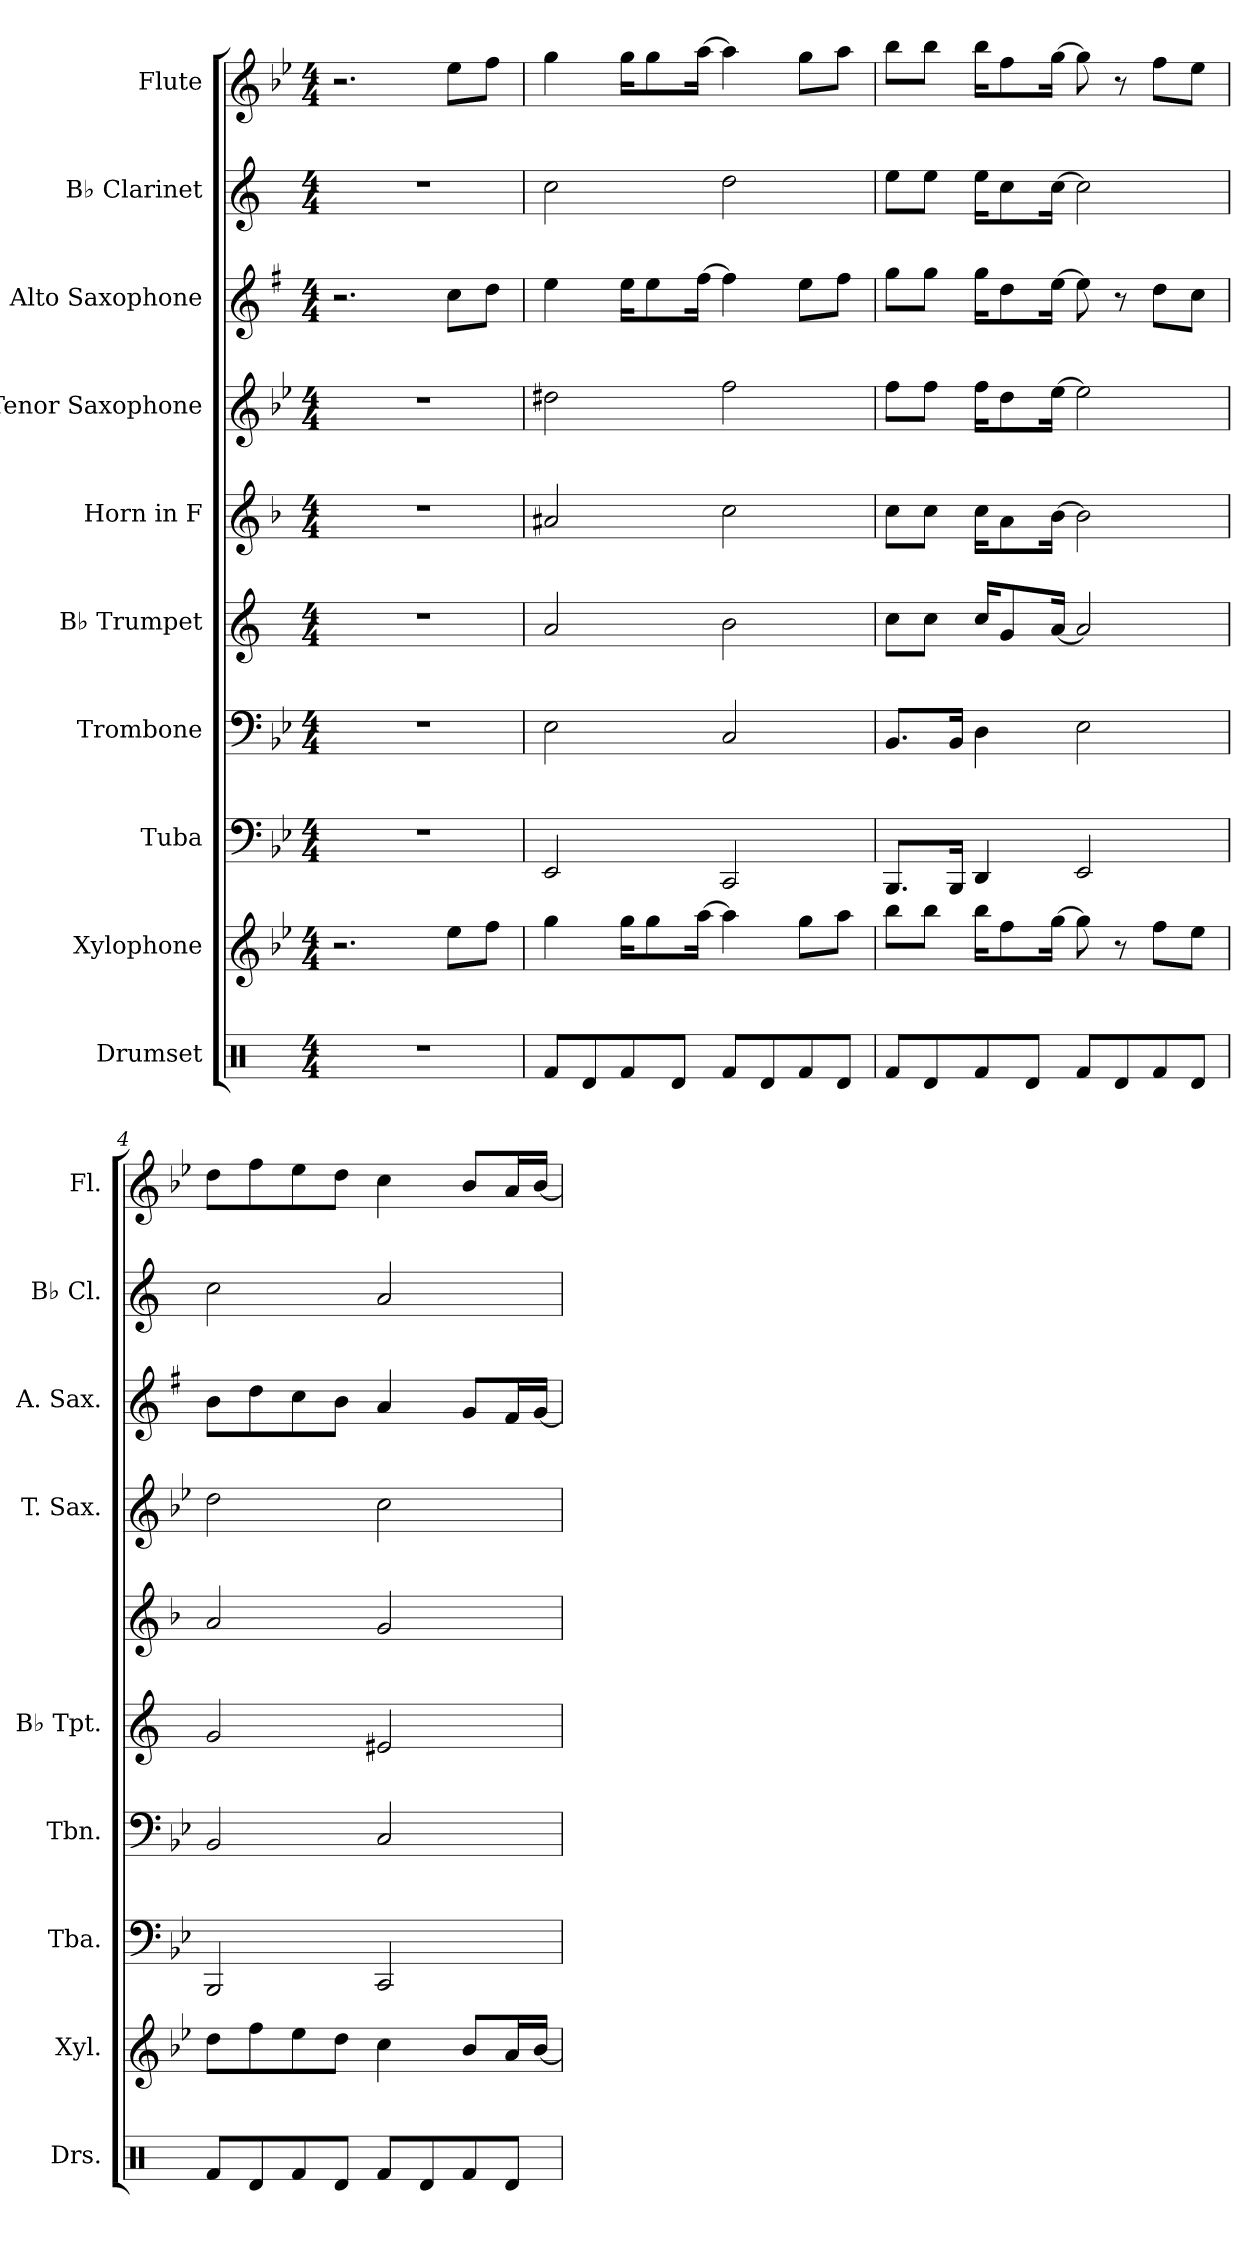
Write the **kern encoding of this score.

**kern	**kern	**kern	**kern	**kern	**kern	**kern	**kern	**kern	**kern
*part10	*part9	*part8	*part7	*part6	*part5	*part4	*part3	*part2	*part1
*staff10	*staff9	*staff8	*staff7	*staff6	*staff5	*staff4	*staff3	*staff2	*staff1
*I"Drumset	*I"Xylophone	*I"Tuba	*I"Trombone	*I"B♭ Trumpet	*I"Horn in F	*I"Tenor Saxophone	*I"Alto Saxophone	*I"B♭ Clarinet	*I"Flute
*I'Drs.	*I'Xyl.	*I'Tba.	*I'Tbn.	*I'B♭ Tpt.	*	*I'T. Sax.	*I'A. Sax.	*I'B♭ Cl.	*I'Fl.
*clefX	*clefG2	*clefF4	*clefF4	*clefG2	*clefG2	*clefG2	*clefG2	*clefG2	*clefG2
*	*ITrd-7c-12	*	*	*ITrd1c2	*ITrd4c7	*ITrd8c14	*ITrd5c9	*ITrd1c2	*
*k[]	*k[b-e-]	*k[b-e-]	*k[b-e-]	*k[b-e-]	*k[b-e-]	*k[b-e-]	*k[b-e-]	*k[b-e-]	*k[b-e-]
*M4/4	*M4/4	*M4/4	*M4/4	*M4/4	*M4/4	*M4/4	*M4/4	*M4/4	*M4/4
*MM92	*MM92	*MM92	*MM92	*MM92	*MM92	*MM92	*MM92	*MM92	*MM92
=1	=1	=1	=1	=1	=1	=1	=1	=1	=1
1r	2.r	1r	1r	1r	1r	1r	2.r	1r	2.r
.	8eee-\L	.	.	.	.	.	8e-\L	.	8ee-\L
.	8fff\J	.	.	.	.	.	8f\J	.	8ff\J
=2	=2	=2	=2	=2	=2	=2	=2	=2	=2
8Rf/L	4ggg\	2EE-/	2E-\	2g/	2d#X/	2d#X\	4g\	2b-\	4gg\
8Rd/	.	.	.	.	.	.	.	.	.
8Rf/	16ggg\KL	.	.	.	.	.	16g\KL	.	16gg\KL
.	8ggg\	.	.	.	.	.	8g\	.	8gg\
8Rd/J	.	.	.	.	.	.	.	.	.
.	[16aaa\Jk	.	.	.	.	.	[16a\Jk	.	[16aa\Jk
8Rf/L	4aaa\]	2CC/	2C/	2a\	2f\	2f\	4a\]	2cc\	4aa\]
8Rd/	.	.	.	.	.	.	.	.	.
8Rf/	8ggg\L	.	.	.	.	.	8g\L	.	8gg\L
8Rd/J	8aaa\J	.	.	.	.	.	8a\J	.	8aa\J
=3	=3	=3	=3	=3	=3	=3	=3	=3	=3
8Rf/L	8bbb-\L	8.BBB-/L	8.BB-/L	8b-\L	8f\L	8f\L	8b-\L	8dd\L	8bb-\L
8Rd/	8bbb-\J	.	.	8b-\J	8f\J	8f\J	8b-\J	8dd\J	8bb-\J
.	.	16BBB-/Jk	16BB-/Jk	.	.	.	.	.	.
8Rf/	16bbb-\KL	4DD/	4D\	16b-/KL	16f\KL	16f\KL	16b-\KL	16dd\KL	16bb-\KL
.	8fff\	.	.	8f/	8d\	8d\	8f\	8b-\	8ff\
8Rd/J	.	.	.	.	.	.	.	.	.
.	[16ggg\Jk	.	.	[16g/Jk	[16e-\Jk	[16e-\Jk	[16g\Jk	[16b-\Jk	[16gg\Jk
8Rf/L	8ggg\]	2EE-/	2E-\	2g/]	2e-\]	2e-\]	8g\]	2b-\]	8gg\]
8Rd/	8r	.	.	.	.	.	8r	.	8r
8Rf/	8fff\L	.	.	.	.	.	8f\L	.	8ff\L
8Rd/J	8eee-\J	.	.	.	.	.	8e-\J	.	8ee-\J
=4	=4	=4	=4	=4	=4	=4	=4	=4	=4
8Rf/L	8ddd\L	2BBB-/	2BB-/	2f/	2d/	2d\	8d\L	2b-\	8dd\L
8Rd/	8fff\	.	.	.	.	.	8f\	.	8ff\
8Rf/	8eee-\	.	.	.	.	.	8e-\	.	8ee-\
8Rd/J	8ddd\J	.	.	.	.	.	8d\J	.	8dd\J
8Rf/L	4ccc\	2CC/	2C/	2d#X/	2c/	2c\	4c/	2g/	4cc\
8Rd/	.	.	.	.	.	.	.	.	.
8Rf/	8bb-/L	.	.	.	.	.	8B-/L	.	8b-/L
8Rd/J	16aa/L	.	.	.	.	.	16A/L	.	16a/L
.	[16bb-/JJ	.	.	.	.	.	[16B-/JJ	.	[16b-/JJ
=	=	=	=	=	=	=	=	=	=
*-	*-	*-	*-	*-	*-	*-	*-	*-	*-
